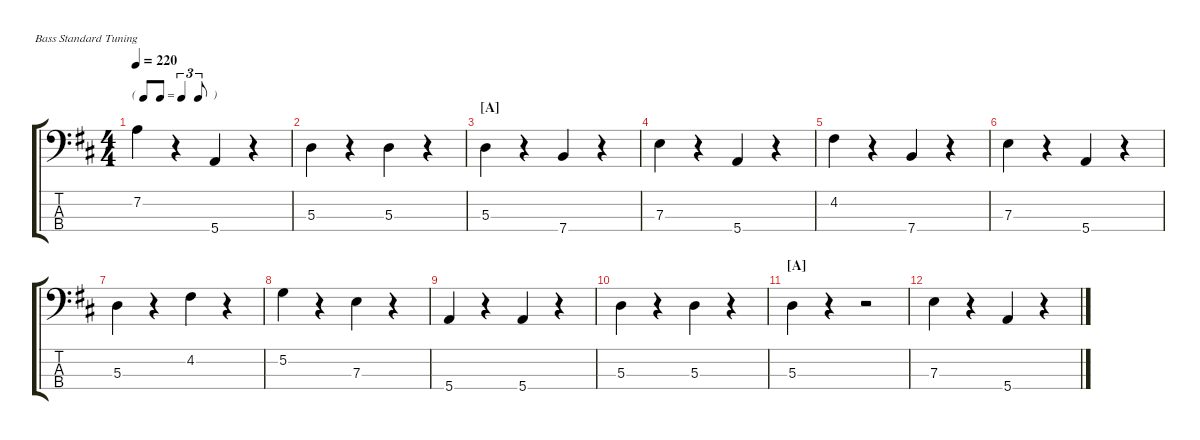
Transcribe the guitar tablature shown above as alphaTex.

\hideDynamics
\singleTrackTrackNamePolicy hidden
\multiTrackTrackNamePolicy hidden
\firstSystemTrackNameOrientation horizontal
\otherSystemsTrackNameOrientation horizontal
\track ("Contrabass" "Cb.") {instrument acousticbass}
\staff {score tabs}
\tuning (G2 D2 A1 E1)
\ts (4 4)
\tf triplet8th
\tempo 220
\clef f4
\ks d
7.2.4{dy mp} r.4 5.4.4 r.4 |
5.3.4 r.4 5.3.4 r.4 |
\section ("A" "")
5.3.4 r.4 7.4.4 r.4 |
7.3.4 r.4 5.4.4 r.4 |
4.2.4 r.4 7.4.4 r.4 |
7.3.4 r.4 5.4.4 r.4 |
5.3.4 r.4 4.2.4 r.4 |
5.2.4 r.4 7.3.4 r.4 |
5.4.4 r.4 5.4.4 r.4 |
5.3.4 r.4 5.3.4 r.4 |
\section ("A" "")
5.3.4 r.4 r.2 |
7.3.4 r.4 5.4.4 r.4
